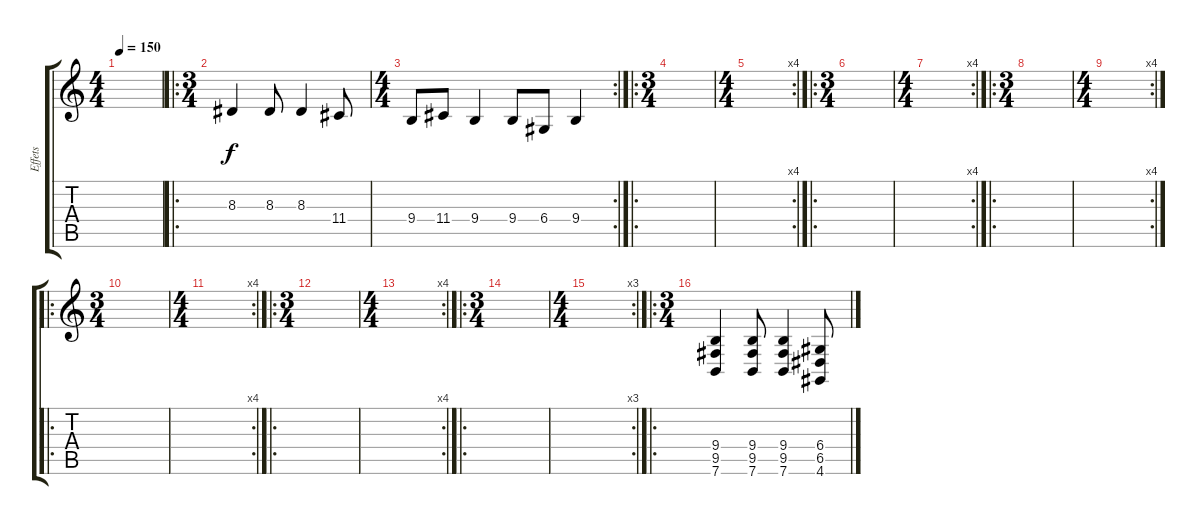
\track ("Effets" "Effets") {instrument fx5brightness}
\staff {score tabs}
\tuning (E4 B3 G3 D3 A2 E2) {hide}
\ts (4 4)
\tempo 150
\clef g2
\ks c
|
\ro
\ts (3 4)
8.3.4 8.3.8 8.3.4 11.4.8 |
\rc 2
\ts (4 4)
9.4.8 11.4.8 9.4.4 9.4.8 6.4.8 9.4.4 |
\ro
\ts (3 4)
|
\rc 4
\ts (4 4)
|
\ro
\ts (3 4)
|
\rc 4
\ts (4 4)
|
\ro
\ts (3 4)
|
\rc 4
\ts (4 4)
|
\ro
\ts (3 4)
|
\rc 4
\ts (4 4)
|
\ro
\ts (3 4)
|
\rc 4
\ts (4 4)
|
\ro
\ts (3 4)
|
\rc 3
\ts (4 4)
|
\ro
\ts (3 4)
(9.4 9.5 7.6).4{volume 3} (9.4 9.5 7.6).8 (9.4 9.5 7.6).4 (6.4 6.5 4.6).8
